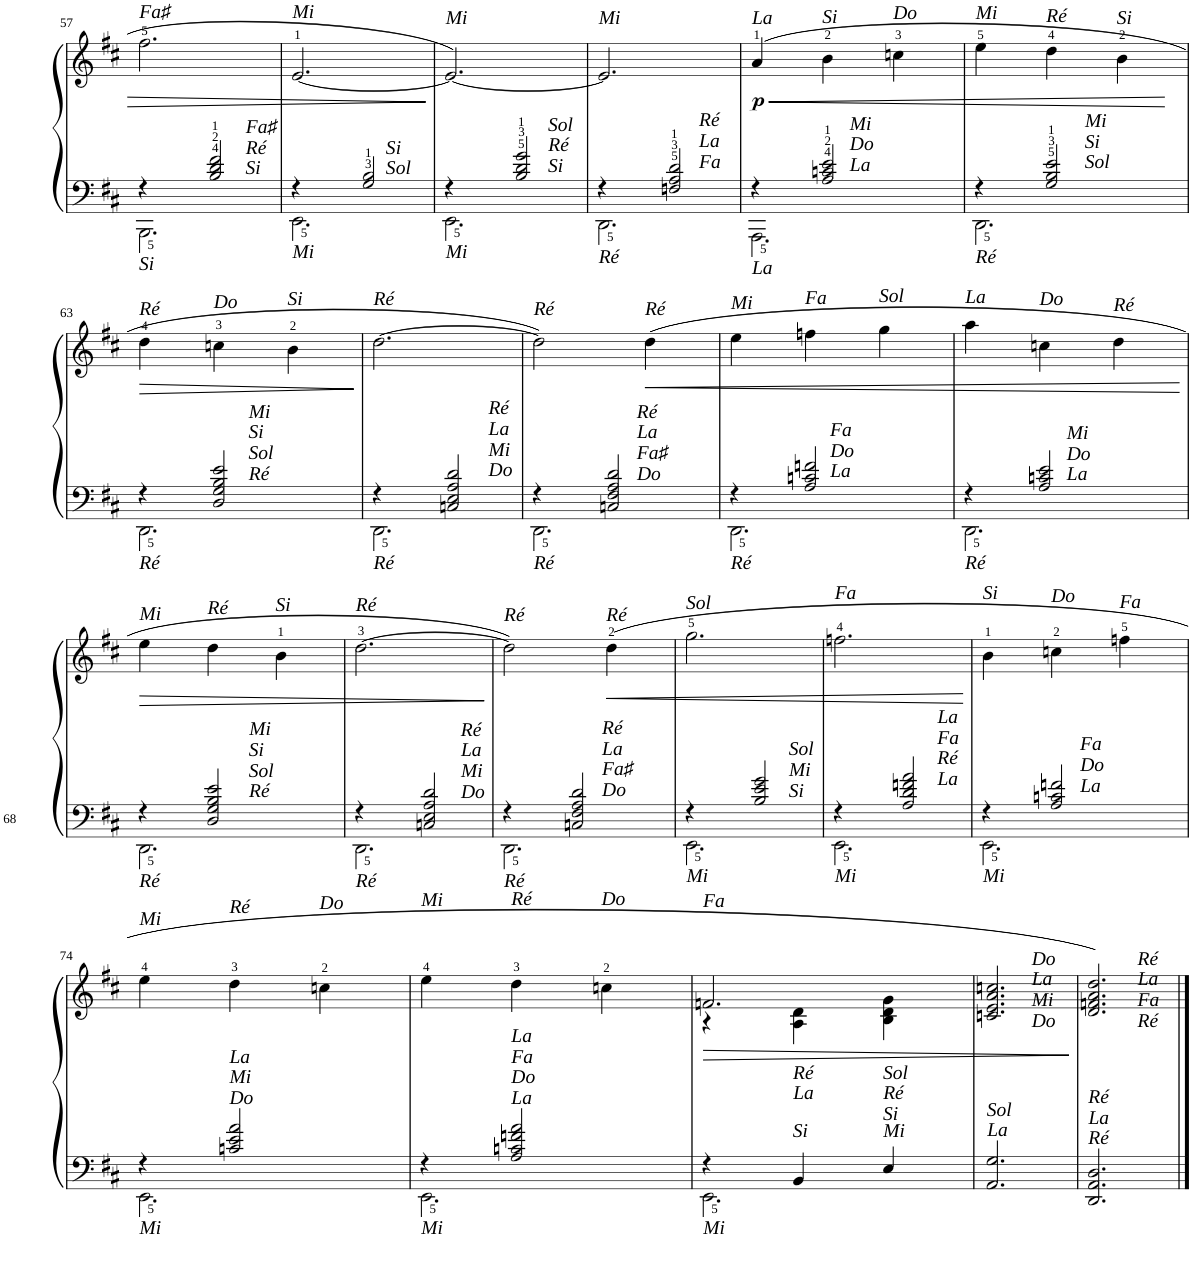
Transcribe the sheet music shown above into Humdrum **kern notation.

**kern	**kern	**dynam
*part1	*part1	*part1
*staff2	*staff1	*staff1/2
*I"Piano	*	*
*I'Pno	*	*
!!LO:PB:g=z
*clefF4	*clefG2	*
*k[f#c#]	*k[f#c#]	*
*M3/4	*M3/4	*
=57	=57	=57
*^	*	*
!	!	!LO:TX:a:i:t=Fa♯	!
!LO:TX:b:i:t=Si	!	!	!
4r	2.BBB\	2.ff#\	.
!LO:TX:a:i:t=Fa♯	!	!	!
!LO:TX:a:t=Ré	!	!	!
!LO:TX:a:t=Si	!	!	!
2B/ 2d/ 2f#/	.	.	.
=58	=58	=58	=58
!	!	!LO:TX:a:i:t=Mi	!
!LO:TX:b:i:t=Mi	!	!	!
4r	2.EE\	[2.e/	.
!LO:TX:a:i:t=Si	!	!	!
!LO:TX:a:t=Sol	!	!	!
2G/ 2B/	.	.	.
=59	=59	=59	=59
!	!	!LO:TX:a:i:t=Mi	!
!LO:TX:b:i:t=Mi	!	!	!
4r	2.EE\	2.e/_	.
!LO:TX:a:i:t=Sol	!	!	!
!LO:TX:a:t=Ré	!	!	!
!LO:TX:a:t=Si	!	!	!
2B/ 2d/ 2g/	.	.	.
=60	=60	=60	=60
!	!	!LO:TX:a:i:t=Mi	!
!LO:TX:b:i:t=Ré	!	!	!
4r	2.DD\	2.e/]	.
!LO:TX:a:i:t=Ré	!	!	!
!LO:TX:a:t=La	!	!	!
!LO:TX:a:t=Fa	!	!	!
2Fn/ 2A/ 2d/	.	.	.
=61	=61	=61	=61
!	!	!LO:TX:a:i:t=La	!
!LO:TX:b:i:t=La	!	!	!
!	!	!	!LO:HP:b
!	!	!	!LO:DY:n=1:b
4r	2.AAA\	(4a/	< p
!	!	!LO:TX:a:i:t=Si	!
!LO:TX:a:i:t=Mi	!	!	!
!LO:TX:a:t=Do	!	!	!
!LO:TX:a:t=La	!	!	!
2A/ 2cn/ 2e/	.	4b\	.
!	!	!LO:TX:a:i:t=Do	!
.	.	4ccn\	.
=62	=62	=62	=62
!	!	!LO:TX:a:i:t=Mi	!
!LO:TX:b:i:t=Ré	!	!	!
4r	2.DD\	4ee\	.
!	!	!LO:TX:a:i:t=Ré	!
!LO:TX:a:i:t=Mi	!	!	!
!LO:TX:a:t=Si	!	!	!
!LO:TX:a:t=Sol	!	!	!
2G/ 2B/ 2e/	.	4dd\	.
!	!	!LO:TX:a:i:t=Si	!
.	.	4b\	.
*v	*v	*	*
.	.	[
!!LO:LB:g=z
=63	=63	=63
*^	*	*
!	!	!LO:TX:a:i:t=Ré	!
!LO:TX:b:i:t=Ré	!	!	!
!	!	!	!LO:HP:b
4r	2.DD\	4dd\	>
!	!	!LO:TX:a:i:t=Do	!
!LO:TX:a:i:t=Mi	!	!	!
!LO:TX:a:t=Si	!	!	!
!LO:TX:a:t=Sol	!	!	!
!LO:TX:a:t=Ré	!	!	!
2D/ 2G/ 2B/ 2e/	.	4ccn\	.
!	!	!LO:TX:a:i:t=Si	!
.	.	4b\	.
*v	*v	*	*
.	.	]
=64	=64	=64
*^	*	*
!	!	!LO:TX:a:i:t=Ré	!
!LO:TX:b:i:t=Ré	!	!	!
4r	2.DD\	[2.dd\	.
!LO:TX:a:i:t=Ré	!	!	!
!LO:TX:a:t=La	!	!	!
!LO:TX:a:t=Mi	!	!	!
!LO:TX:a:t=Do	!	!	!
2Cn/ 2E/ 2A/ 2d/	.	.	.
=65	=65	=65	=65
!	!	!LO:TX:a:i:t=Ré	!
!LO:TX:b:i:t=Ré	!	!	!
4r	2.DD\	2dd\])	.
!LO:TX:a:i:t=Ré	!	!	!
!LO:TX:a:t=La	!	!	!
!LO:TX:a:t=Fa♯	!	!	!
!LO:TX:a:t=Do	!	!	!
2Cn/ 2F#/ 2A/ 2d/	.	.	.
!	!	!LO:TX:a:i:t=Ré	!
!	!	!	!LO:HP:b
.	.	(4dd\	<
=66	=66	=66	=66
!	!	!LO:TX:a:i:t=Mi	!
!LO:TX:b:i:t=Ré	!	!	!
4r	2.DD\	4ee\	.
!	!	!LO:TX:a:i:t=Fa	!
!LO:TX:a:i:t=Fa	!	!	!
!LO:TX:a:t=Do	!	!	!
!LO:TX:a:t=La	!	!	!
2A/ 2cn/ 2fn/	.	4ffn\	.
!	!	!LO:TX:a:i:t=Sol	!
.	.	4gg\	.
=67	=67	=67	=67
!	!	!LO:TX:a:i:t=La	!
!LO:TX:b:i:t=Ré	!	!	!
4r	2.DD\	4aa\	.
!	!	!LO:TX:a:i:t=Do	!
!LO:TX:a:i:t=Mi	!	!	!
!LO:TX:a:t=Do	!	!	!
!LO:TX:a:t=La	!	!	!
2A/ 2cn/ 2e/	.	4ccn\	.
!	!	!LO:TX:a:i:t=Ré	!
.	.	4dd\	.
*v	*v	*	*
.	.	[
!!LO:LB:g=z
=68	=68	=68
*^	*	*
!	!	!LO:TX:a:i:t=Mi	!
!LO:TX:b:i:t=Ré	!	!	!
!	!	!	!LO:HP:b
4r	2.DD\	4ee\	>
!	!	!LO:TX:a:i:t=Ré	!
!LO:TX:a:i:t=Mi	!	!	!
!LO:TX:a:t=Si	!	!	!
!LO:TX:a:t=Sol	!	!	!
!LO:TX:a:t=Ré	!	!	!
2D/ 2G/ 2B/ 2e/	.	4dd\	.
!	!	!LO:TX:a:i:t=Si	!
.	.	4b\	.
=69	=69	=69	=69
!	!	!LO:TX:a:i:t=Ré	!
!LO:TX:b:i:t=Ré	!	!	!
4r	2.DD\	[2.dd\	.
!LO:TX:a:i:t=Ré	!	!	!
!LO:TX:a:t=La	!	!	!
!LO:TX:a:t=Mi	!	!	!
!LO:TX:a:t=Do	!	!	!
2Cn/ 2E/ 2A/ 2d/	.	.	.
*v	*v	*	*
.	.	]
=70	=70	=70
*^	*	*
!	!	!LO:TX:a:i:t=Ré	!
!LO:TX:b:i:t=Ré	!	!	!
4r	2.DD\	2dd\])	.
!LO:TX:a:i:t=Ré	!	!	!
!LO:TX:a:t=La	!	!	!
!LO:TX:a:t=Fa♯	!	!	!
!LO:TX:a:t=Do	!	!	!
2Cn/ 2F#/ 2A/ 2d/	.	.	.
!	!	!LO:TX:a:i:t=Ré	!
!	!	!	!LO:HP:b
.	.	(4dd\	<
=71	=71	=71	=71
!	!	!LO:TX:a:i:t=Sol	!
!LO:TX:b:i:t=Mi	!	!	!
4r	2.EE\	2.gg\	.
!LO:TX:a:i:t=Sol	!	!	!
!LO:TX:a:t=Mi	!	!	!
!LO:TX:a:t=Si	!	!	!
2B/ 2e/ 2g/	.	.	.
=72	=72	=72	=72
!	!	!LO:TX:a:i:t=Fa	!
!LO:TX:b:i:t=Mi	!	!	!
4r	2.EE\	2.ffn\	.
!LO:TX:a:i:t=La	!	!	!
!LO:TX:a:t=Fa	!	!	!
!LO:TX:a:t=Ré	!	!	!
!LO:TX:a:t=La	!	!	!
2A/ 2d/ 2fn/ 2a/	.	.	.
*v	*v	*	*
.	.	[
=73	=73	=73
*^	*	*
!	!	!LO:TX:a:i:t=Si	!
!LO:TX:b:i:t=Mi	!	!	!
4r	2.EE\	4b\	.
!	!	!LO:TX:a:i:t=Do	!
!LO:TX:a:i:t=Fa	!	!	!
!LO:TX:a:t=Do	!	!	!
!LO:TX:a:t=La	!	!	!
2A/ 2cn/ 2fn/	.	4ccn\	.
!	!	!LO:TX:a:i:t=Fa	!
.	.	4ffn\	.
!!LO:LB:g=z
=74	=74	=74	=74
!	!	!LO:TX:a:i:t=Mi	!
!LO:TX:b:i:t=Mi	!	!	!
4r	2.EE\	4ee\	.
!	!	!LO:TX:a:i:t=Ré	!
!LO:TX:a:i:t=La	!	!	!
!LO:TX:a:t=Mi	!	!	!
!LO:TX:a:t=Do	!	!	!
2cn/ 2e/ 2a/	.	4dd\	.
!	!	!LO:TX:a:i:t=Do	!
.	.	4ccn\	.
=75	=75	=75	=75
!	!	!LO:TX:a:i:t=Mi	!
!LO:TX:b:i:t=Mi	!	!	!
4r	2.EE\	4ee\	.
!	!	!LO:TX:a:i:t=Ré	!
!LO:TX:a:i:t=La	!	!	!
!LO:TX:a:t=Fa	!	!	!
!LO:TX:a:t=Do	!	!	!
!LO:TX:a:t=La	!	!	!
2A/ 2cn/ 2fn/ 2a/	.	4dd\	.
!	!	!LO:TX:a:i:t=Do	!
.	.	4ccn\	.
=76	=76	=76	=76
!	!	!LO:TX:a:i:t=Fa	!
!LO:TX:b:i:t=Mi	!	!	!
!	!	!	!LO:HP:b
*	*	*^	*
4r	2.EE\	2.fn/	4r	>
!	!	!	!LO:TX:b:i:t=Ré	!
!	!	!	!LO:TX:b:t=La	!
!LO:TX:a:i:t=Si	!	!	!	!
4BB/	.	.	4A\ 4d\	.
!	!	!	!LO:TX:b:i:t=Sol	!
!	!	!	!LO:TX:b:t=Ré	!
!	!	!	!LO:TX:b:t=Si	!
!LO:TX:a:i:t=Mi	!	!	!	!
4E/	.	.	4B\ 4d\ 4g\	.
*v	*v	*	*	*
=77	=77	=77	=77
!	!LO:TX:a:i:t=Do	!	!
!	!LO:TX:a:t=La	!	!
!	!LO:TX:a:t=Mi	!	!
!	!LO:TX:a:t=Do	!	!
!LO:TX:a:i:t=Sol	!	!	!
!LO:TX:a:t=La	!	!	!
*	*v	*v	*
2.AA/ 2.G/	2.cn/ 2.e/ 2.a/ 2.ccn/	.
.	.	]
=78	=78	=78
!	!LO:TX:a:i:t=Ré	!
!	!LO:TX:a:t=La	!
!	!LO:TX:a:t=Fa	!
!	!LO:TX:a:t=Ré	!
!LO:TX:a:i:t=Ré	!	!
!LO:TX:a:t=La	!	!
!LO:TX:a:t=Ré	!	!
2.DD/ 2.AA/ 2.D/	2.d/ 2.fn/ 2.a/ 2.dd/)	.
==	==	==
*-	*-	*-
